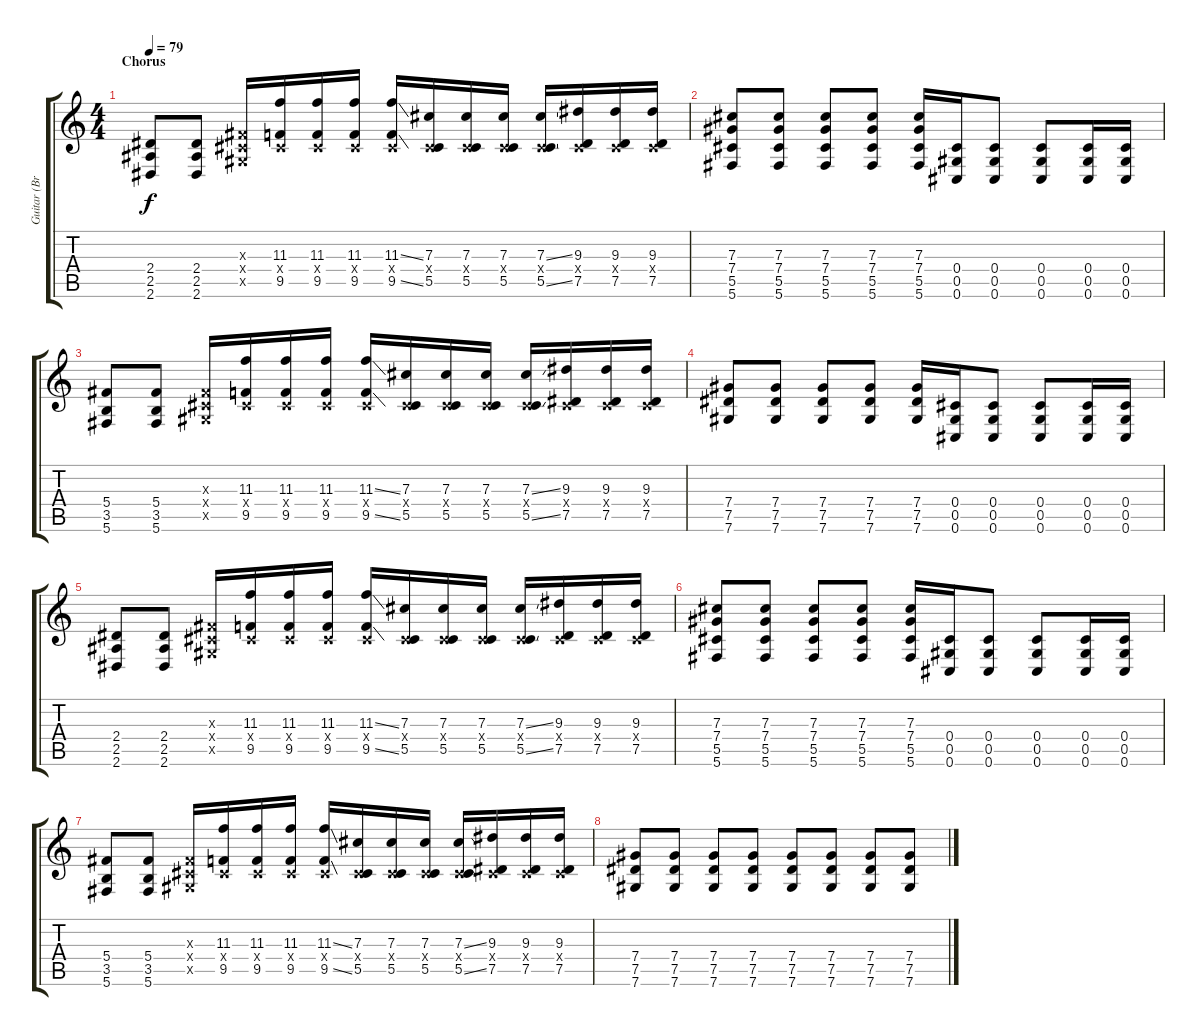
\track ("Guitar (Brad Delson)" "Guitar (Br") {instrument distortionguitar}
\staff {score tabs}
\tuning (Eb4 Bb3 Gb3 Db3 Ab2 Db2) {hide}
\ts (4 4)
\section ("" "Chorus")
\tempo 79
\clef g2
\ks c
(2.4 2.5 2.6).8{dy f} (2.4 2.5 2.6).8 (0.3{x} 0.4{x} 0.5{x}).16 (11.3 0.4{x} 9.5).16 (11.3 0.4{x} 9.5).16 (11.3 0.4{x} 9.5).16 (11.3{ss} 0.4{x} 9.5{ss}).16 (7.3 0.4{x} 5.5).16 (7.3 0.4{x} 5.5).16 (7.3 0.4{x} 5.5).16 (7.3{ss} 0.4{x} 5.5{ss}).16 (9.3 0.4{x} 7.5).16 (9.3 0.4{x} 7.5).16 (9.3 0.4{x} 7.5).16 |
(7.3 7.4 5.5 5.6).8 (7.3 7.4 5.5 5.6).8 (7.3 7.4 5.5 5.6).8 (7.3 7.4 5.5 5.6).8 (7.3 7.4 5.5 5.6).16 (0.4 0.5 0.6).16 (0.4 0.5 0.6).8 (0.4 0.5 0.6).8 (0.4 0.5 0.6).16 (0.4 0.5 0.6).16 |
(5.4 3.5 5.6).8 (5.4 3.5 5.6).8 (0.3{x} 0.4{x} 0.5{x}).16 (11.3 0.4{x} 9.5).16 (11.3 0.4{x} 9.5).16 (11.3 0.4{x} 9.5).16 (11.3{ss} 0.4{x} 9.5{ss}).16 (7.3 0.4{x} 5.5).16 (7.3 0.4{x} 5.5).16 (7.3 0.4{x} 5.5).16 (7.3{ss} 0.4{x} 5.5{ss}).16 (9.3 0.4{x} 7.5).16 (9.3 0.4{x} 7.5).16 (9.3 0.4{x} 7.5).16 |
(7.4 7.5 7.6).8 (7.4 7.5 7.6).8 (7.4 7.5 7.6).8 (7.4 7.5 7.6).8 (7.4 7.5 7.6).16 (0.4 0.5 0.6).16 (0.4 0.5 0.6).8 (0.4 0.5 0.6).8 (0.4 0.5 0.6).16 (0.4 0.5 0.6).16 |
(2.4 2.5 2.6).8 (2.4 2.5 2.6).8 (0.3{x} 0.4{x} 0.5{x}).16 (11.3 0.4{x} 9.5).16 (11.3 0.4{x} 9.5).16 (11.3 0.4{x} 9.5).16 (11.3{ss} 0.4{x} 9.5{ss}).16 (7.3 0.4{x} 5.5).16 (7.3 0.4{x} 5.5).16 (7.3 0.4{x} 5.5).16 (7.3{ss} 0.4{x} 5.5{ss}).16 (9.3 0.4{x} 7.5).16 (9.3 0.4{x} 7.5).16 (9.3 0.4{x} 7.5).16 |
(7.3 7.4 5.5 5.6).8 (7.3 7.4 5.5 5.6).8 (7.3 7.4 5.5 5.6).8 (7.3 7.4 5.5 5.6).8 (7.3 7.4 5.5 5.6).16 (0.4 0.5 0.6).16 (0.4 0.5 0.6).8 (0.4 0.5 0.6).8 (0.4 0.5 0.6).16 (0.4 0.5 0.6).16 |
(5.4 3.5 5.6).8 (5.4 3.5 5.6).8 (0.3{x} 0.4{x} 0.5{x}).16 (11.3 0.4{x} 9.5).16 (11.3 0.4{x} 9.5).16 (11.3 0.4{x} 9.5).16 (11.3{ss} 0.4{x} 9.5{ss}).16 (7.3 0.4{x} 5.5).16 (7.3 0.4{x} 5.5).16 (7.3 0.4{x} 5.5).16 (7.3{ss} 0.4{x} 5.5{ss}).16 (9.3 0.4{x} 7.5).16 (9.3 0.4{x} 7.5).16 (9.3 0.4{x} 7.5).16 |
(7.4 7.5 7.6).8 (7.4 7.5 7.6).8 (7.4 7.5 7.6).8 (7.4 7.5 7.6).8 (7.4 7.5 7.6).8 (7.4 7.5 7.6).8 (7.4 7.5 7.6).8 (7.4 7.5 7.6).8
